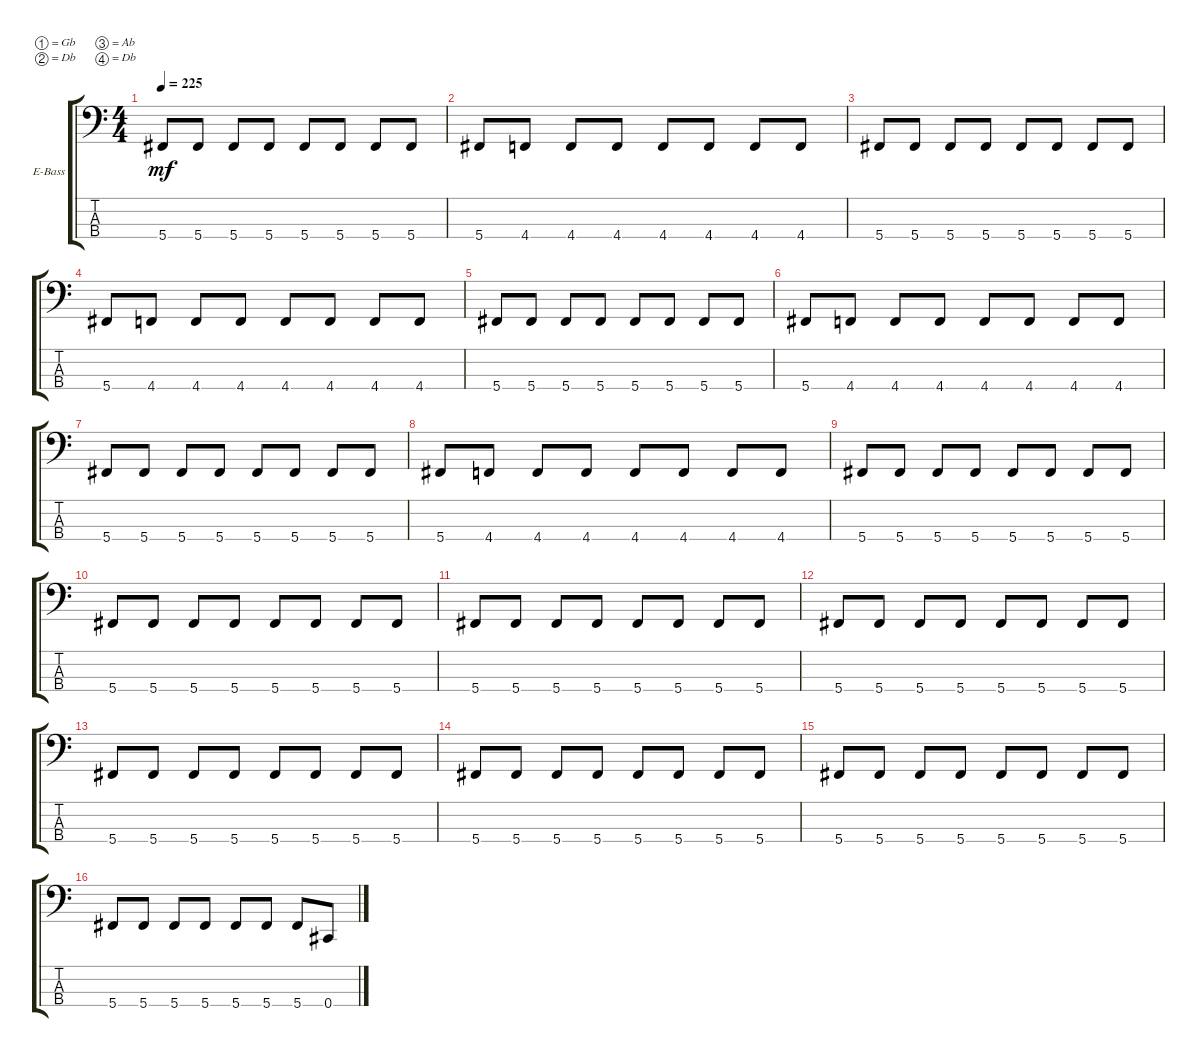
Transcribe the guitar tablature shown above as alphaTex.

\bracketExtendMode groupsimilarinstruments
\firstSystemTrackNameOrientation horizontal
\otherSystemsTrackNameOrientation horizontal
\track ("Electric Bass" "E-Bass") {instrument electricbassfinger}
\staff {score tabs}
\tuning (Gb2 Db2 Ab1 Db1)
\ts (4 4)
\tempo 225
\clef f4
\ks c
5.4.8{dy mf} 5.4.8 5.4.8 5.4.8 5.4.8 5.4.8 5.4.8 5.4.8 |
5.4.8 4.4.8 4.4.8 4.4.8 4.4.8 4.4.8 4.4.8 4.4.8 |
5.4.8 5.4.8 5.4.8 5.4.8 5.4.8 5.4.8 5.4.8 5.4.8 |
5.4.8 4.4.8 4.4.8 4.4.8 4.4.8 4.4.8 4.4.8 4.4.8 |
5.4.8 5.4.8 5.4.8 5.4.8 5.4.8 5.4.8 5.4.8 5.4.8 |
5.4.8 4.4.8 4.4.8 4.4.8 4.4.8 4.4.8 4.4.8 4.4.8 |
5.4.8 5.4.8 5.4.8 5.4.8 5.4.8 5.4.8 5.4.8 5.4.8 |
5.4.8 4.4.8 4.4.8 4.4.8 4.4.8 4.4.8 4.4.8 4.4.8 |
5.4.8 5.4.8 5.4.8 5.4.8 5.4.8 5.4.8 5.4.8 5.4.8 |
5.4.8 5.4.8 5.4.8 5.4.8 5.4.8 5.4.8 5.4.8 5.4.8 |
5.4.8 5.4.8 5.4.8 5.4.8 5.4.8 5.4.8 5.4.8 5.4.8 |
5.4.8 5.4.8 5.4.8 5.4.8 5.4.8 5.4.8 5.4.8 5.4.8 |
5.4.8 5.4.8 5.4.8 5.4.8 5.4.8 5.4.8 5.4.8 5.4.8 |
5.4.8 5.4.8 5.4.8 5.4.8 5.4.8 5.4.8 5.4.8 5.4.8 |
5.4.8 5.4.8 5.4.8 5.4.8 5.4.8 5.4.8 5.4.8 5.4.8 |
5.4.8 5.4.8 5.4.8 5.4.8 5.4.8 5.4.8 5.4.8 0.4.8
